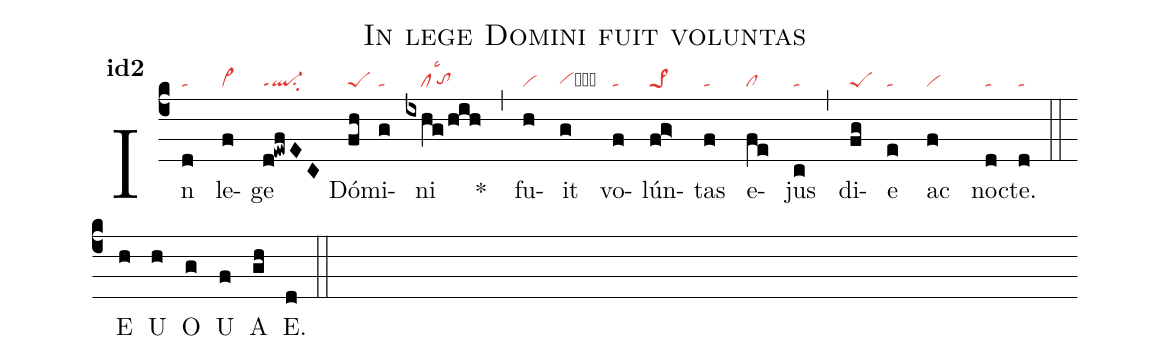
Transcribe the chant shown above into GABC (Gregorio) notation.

name:In lege Domini fuit voluntas;
office-part:an;
mode:1d2;
nabc-lines:1;
%%
initial-style: 1;
name: In lege Domini fuit voluntas;
mode: 1;
office-part: Antiphona;
annotation: Ant.;
annotation: i d2;
nabc-lines: 1;
%%
(c4) In(d|ta) le(f|vi>)ge(d!ewfEC|ql-ppt1su2) Dó(fh|peS)mi(g|ta)ni(ixhg/hih|////cllsc3`tohg) <sp>*</sp>(,) fu(h|vi)it(g|vihge) vo(f|ta)lún(fg>|pe>1)tas(f|ta) e(fe|cl)jus(c|ta) (,) di(fg|peS)e(e|ta) ac(f|vi) noc(d|ta)te.(d|ta) (::)
<eu> E(h) U(h) O(g) U(f) A(gh) E.(d) </eu> (::)
